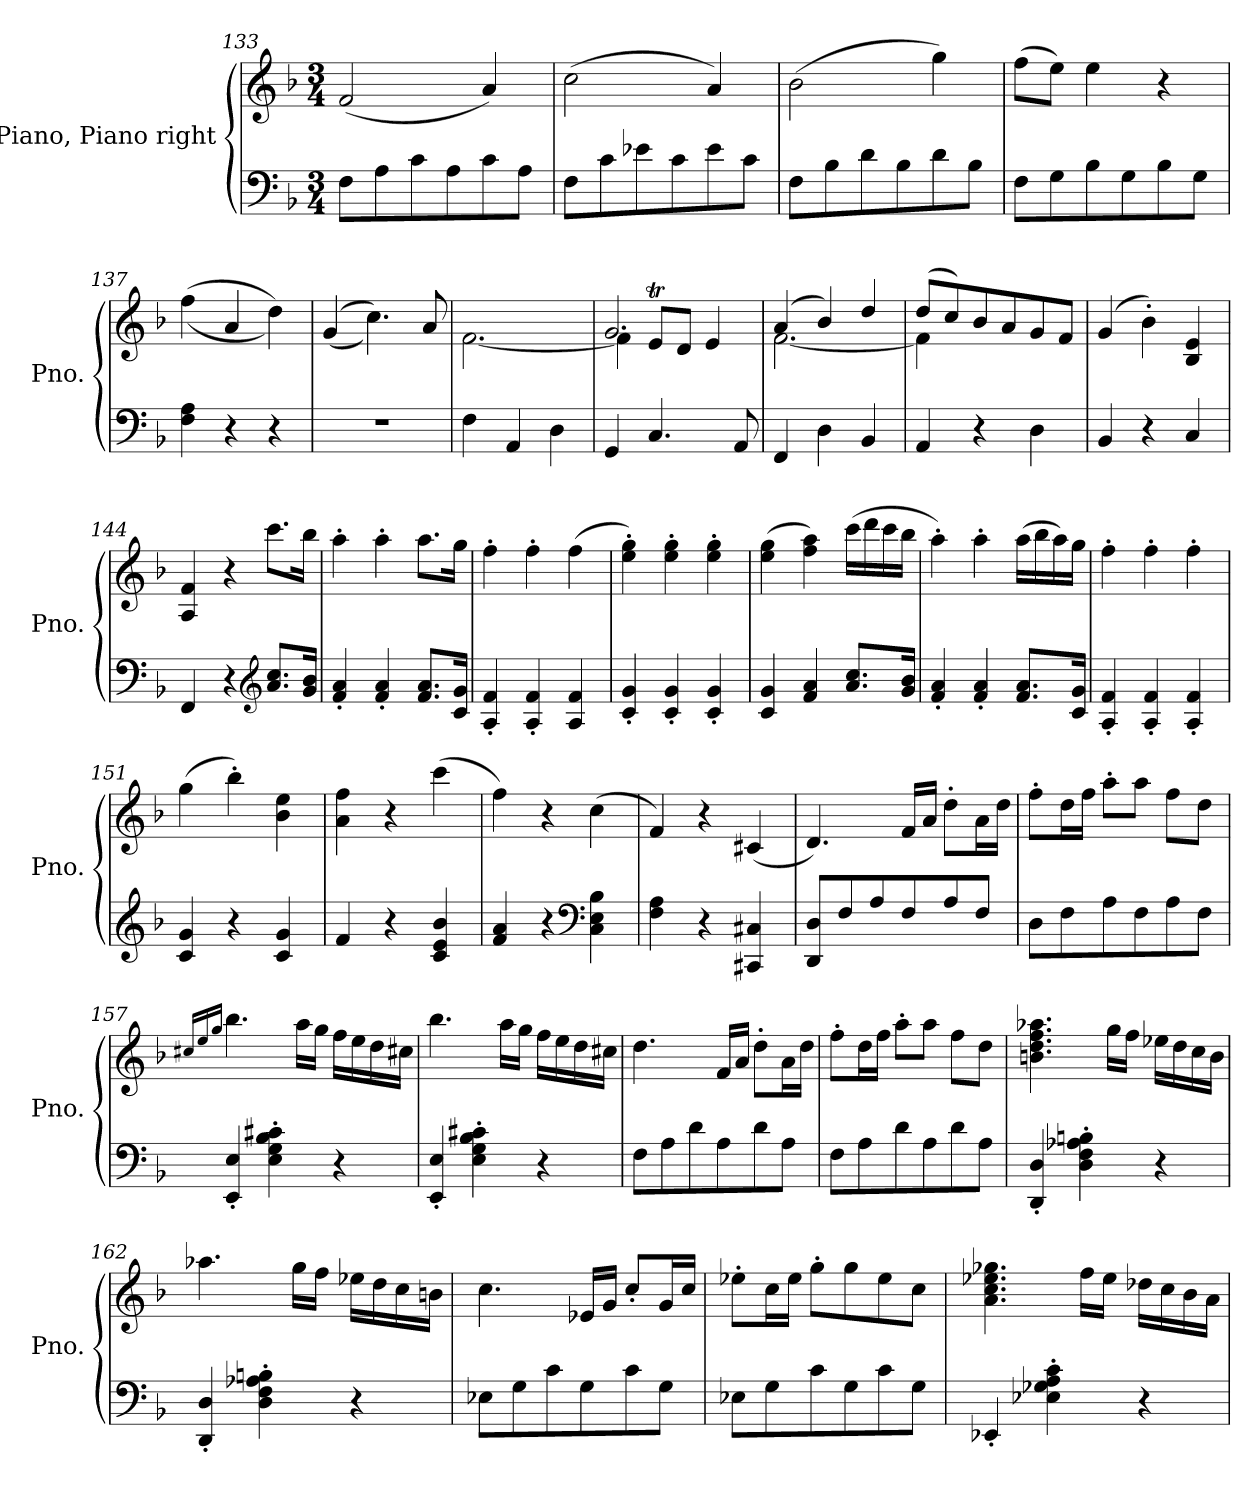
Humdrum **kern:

**kern	**kern
*part1	*part1
*staff2	*staff1
*I"Piano, Piano right	*
*I'Pno.	*
*clefF4	*clefG2
*k[b-]	*k[b-]
*M3/4	*M3/4
=133	=133
8F\L	(2f/
8A\	.
8c\	.
8A\	.
8c\	4a/)
8A\J	.
=134	=134
8F\L	(2cc\
8c\	.
8e-X\	.
8c\	.
8e-\	4a/)
8c\J	.
!!LO:LB:g=z
=135	=135
8F\L	(2b-\
8B-\	.
8d\	.
8B-\	.
8d\	4gg\)
8B-\J	.
=136	=136
8F\L	(8ff\L
8G\	8ee\J)
8B-\	4ee\
8G\	.
8B-\	4r
8G\J	.
=137	=137
4F\ 4A\	((4ff\
4r	4a/
4r	4dd\))
=138	=138
2.r	((4g/
.	4.cc\))
.	8a/
=139	=139
*	*^
4F\	2.ryy	[2.f\
4AA/	.	.
4D\	.	.
=140	=140	=140
*	*	*^
4GG/	2.g/	4f\]	4ryy
4.C/	.	2ryy	8et/L
.	.	.	8d/J
.	.	.	4e/
8AA/	.	.	.
*	*	*v	*v
=141	=141	=141
4FF/	(4a/	[2.f\
4D\	4b-/)	.
4BB-/	4dd/	.
!!LO:PB:g=z	!!
=142	=142	=142
4AA/	(8dd/L	4f\]
.	8cc/)	.
4r	8b-/	2ryy
.	8a/	.
4D\	8g/	.
.	8f/J	.
*	*v	*v
=143	=143
4BB-/	(4g/
4r	4b-'\)
4C/	4B-/ 4e/
=144	=144
4FF/	4A/ 4f/
4r	4r
*clefG2	*
8.a/ 8.cc/L	8.ccc\L
16g/ 16b-/Jk	16bb-\Jk
=145	=145
4f/' 4a/'	4aa'\
4f/' 4a/'	4aa'\
8.f/ 8.a/L	8.aa\L
16c/ 16g/Jk	16gg\Jk
=146	=146
4A/' 4f/'	4ff'\
4A/' 4f/'	4ff'\
4A/ 4f/	(4ff\
=147	=147
4c/' 4g/'	4ee\' 4gg\')
4c/' 4g/'	4ee\' 4gg\'
4c/' 4g/'	4ee\' 4gg\'
=148	=148
4c/ 4g/	(4ee\ 4gg\
4f/ 4a/	4ff\ 4aa\)
8.a/ 8.cc/L	(16ccc\LL
.	16ddd\
.	16ccc\
16g/ 16b-/Jk	16bb-\JJ
!!LO:LB:g=z
=149	=149
4f/' 4a/'	4aa'\)
4f/' 4a/'	4aa'\
8.f/ 8.a/L	(16aa\LL
.	16bb-\
.	16aa\)
16c/ 16g/Jk	16gg\JJ
=150	=150
4A/' 4f/'	4ff'\
4A/' 4f/'	4ff'\
4A/' 4f/'	4ff'\
=151	=151
4c/ 4g/	(4gg\
4r	4bb-'\)
4c/ 4g/	4b-\ 4ee\
=152	=152
4f/	4a\ 4ff\
4r	4r
4c/ 4e/ 4b-/	(4ccc\
=153	=153
4f/ 4a/	4ff\)
4r	4r
*clefF4	*
4C\ 4E\ 4B-\	(4cc\
=154	=154
4F\ 4A\	4f/)
4r	4r
4CC#X/ 4C#X/	(4c#X/
=155	=155
8DD/ 8D/L	4.d/)
8F/	.
8A/	.
8F/	16f/LL
.	16a/JJ
8A/	8dd'\L
8F/J	16a\L
.	16dd\JJ
!!LO:LB:g=z
=156	=156
8D\L	8ff'\L
8F\	16dd\L
.	16ff\JJ
8A\	8aa'\L
8F\	8aa\J
8A\	8ff\L
8F\J	8dd\J
=157	=157
.	16qcc#X/LL
.	16qee/
.	16qgg/JJ
4EE/' 4E/'	4.bb-\
4E\' 4G\' 4B-\' 4c#X\'	.
.	16aa\LL
.	16gg\JJ
4r	16ff\LL
.	16ee\
.	16dd\
.	16cc#\JJ
=158	=158
4EE/' 4E/'	4.bb-\
4E\' 4G\' 4B-\' 4c#X\'	.
.	16aa\LL
.	16gg\JJ
4r	16ff\LL
.	16ee\
.	16dd\
.	16cc#X\JJ
=159	=159
8F\L	4.dd\
8A\	.
8d\	.
8A\	16f/LL
.	16a/JJ
8d\	8dd'\L
8A\J	16a\L
.	16dd\JJ
=160	=160
8F\L	8ff'\L
8A\	16dd\L
.	16ff\JJ
8d\	8aa'\L
8A\	8aa\J
8d\	8ff\L
8A\J	8dd\J
!!LO:LB:g=z
=161	=161
4DD/' 4D/'	4.bn\ 4.dd\ 4.ff\ 4.aa-X\
4D\' 4F\' 4A-X\' 4Bn\'	.
.	16gg\LL
.	16ff\JJ
4r	16ee-X\LL
.	16dd\
.	16cc\
.	16b\JJ
=162	=162
4DD/' 4D/'	4.aa-X\
4D\' 4F\' 4A-X\' 4Bn\'	.
.	16gg\LL
.	16ff\JJ
4r	16ee-X\LL
.	16dd\
.	16cc\
.	16bn\JJ
=163	=163
8E-X\L	4.cc\
8G\	.
8c\	.
8G\	16e-X/LL
.	16g/JJ
8c\	8cc'/L
8G\J	16g/L
.	16cc/JJ
=164	=164
8E-X\L	8ee-X'\L
8G\	16cc\L
.	16ee-\JJ
8c\	8gg'\L
8G\	8gg\
8c\	8ee-\
8G\J	8cc\J
=165	=165
4EE-X'/	4.a\ 4.cc\ 4.ee-X\ 4.gg-X\
4E-X\' 4G-X\' 4A\' 4c\'	.
.	16ff\LL
.	16ee-\JJ
4r	16dd-X\LL
.	16cc\
.	16b-\
.	16a\JJ
=	=
*-	*-
